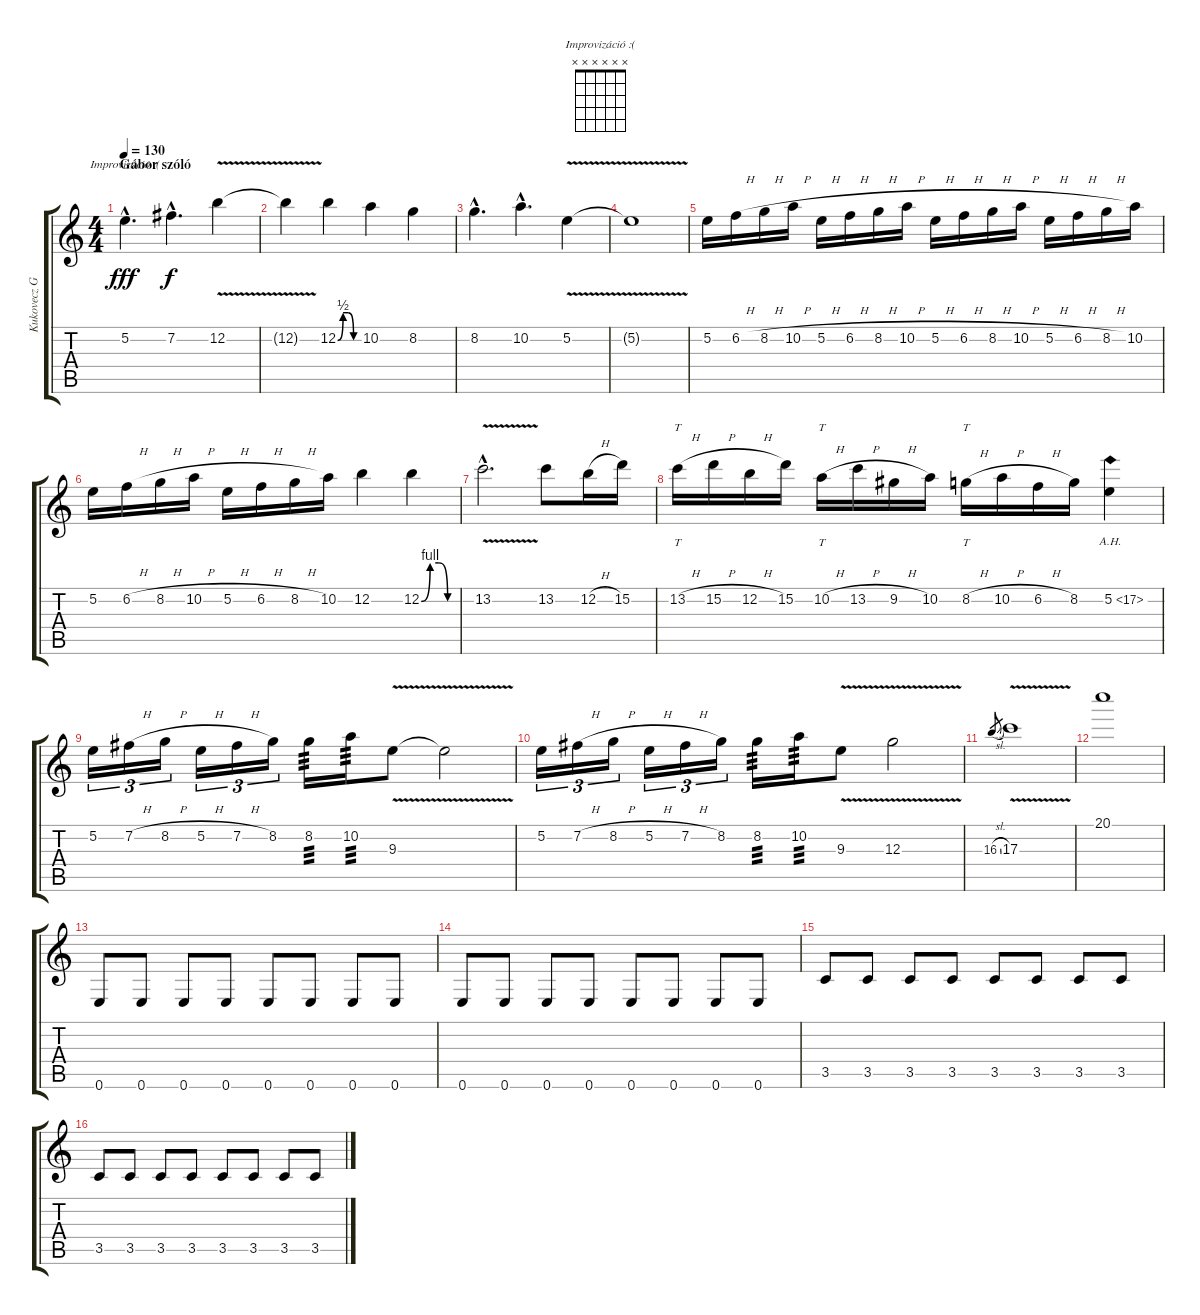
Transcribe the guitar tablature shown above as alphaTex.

\track ("Kukovecz Gábor" "Kukovecz G") {instrument distortionguitar}
\staff {score tabs}
\tuning (E4 B3 G3 D3 A2 E2) {hide}
\chord ("Improvizáció :(" x x x x x x)
\ts (4 4)
\section ("" "Gábor szóló")
\tempo 130
\clef g2
\ks c
5.2{hac}.4{d ch "Improvizáció :(" dy fff} 7.2{hac}.4{d dy f} 12.2{v}.4 |
12.2{t}.4 12.2{be (custom 0 0 15 2 30 2 45 0 60 0)}.4 10.2.4 8.2.4 |
8.2{hac}.4{d} 10.2{hac}.4{d} 5.2{v}.4 |
5.2{t}.1 |
5.2.16 6.2{h}.16 8.2{h}.16 10.2{h}.16 5.2{h}.16 6.2{h}.16 8.2{h}.16 10.2{h}.16 5.2{h}.16 6.2{h}.16 8.2{h}.16 10.2{h}.16 5.2{h}.16 6.2{h}.16 8.2{h}.16 10.2.16 |
5.2.16 6.2{h}.16 8.2{h}.16 10.2{h}.16 5.2{h}.16 6.2{h}.16 8.2{h}.16 10.2.16 12.2.4 12.2{be (custom 0 0 15 4 30 4 45 0 60 0)}.4 |
13.2{v hac}.2{d} 13.2.8 12.2{h}.16 15.2.16 |
13.2{h}.16{tt} 15.2{h}.16 12.2{h}.16 15.2.16 10.2{h}.16{tt} 13.2{h}.16 9.2{h}.16 10.2.16 8.2{h}.16{tt} 10.2{h}.16 6.2{h}.16 8.2.16 5.2{ah 12}.4 |
5.2.16{tu (3 2)} 7.2{h}.16{tu (3 2)} 8.2{h}.16{tu (3 2)} 5.2{h}.16{tu (3 2)} 7.2{h}.16{tu (3 2)} 8.2.16{tu (3 2)} 8.2.16{tp 3} 10.2.16{tp 3} 9.3{v}.8 9.3{t}.2 |
5.2.16{tu (3 2)} 7.2{h}.16{tu (3 2)} 8.2{h}.16{tu (3 2)} 5.2{h}.16{tu (3 2)} 7.2{h}.16{tu (3 2)} 8.2.16{tu (3 2)} 8.2.16{tp 3} 10.2.16{tp 3} 9.3{v}.8 12.3{v}.2 |
16.3{sl}.8{gr} 17.3{v}.1 |
20.1.1 |
0.6.8 0.6.8 0.6.8 0.6.8 0.6.8 0.6.8 0.6.8 0.6.8 |
0.6.8 0.6.8 0.6.8 0.6.8 0.6.8 0.6.8 0.6.8 0.6.8 |
3.5.8 3.5.8 3.5.8 3.5.8 3.5.8 3.5.8 3.5.8 3.5.8 |
3.5.8 3.5.8 3.5.8 3.5.8 3.5.8 3.5.8 3.5.8 3.5.8
